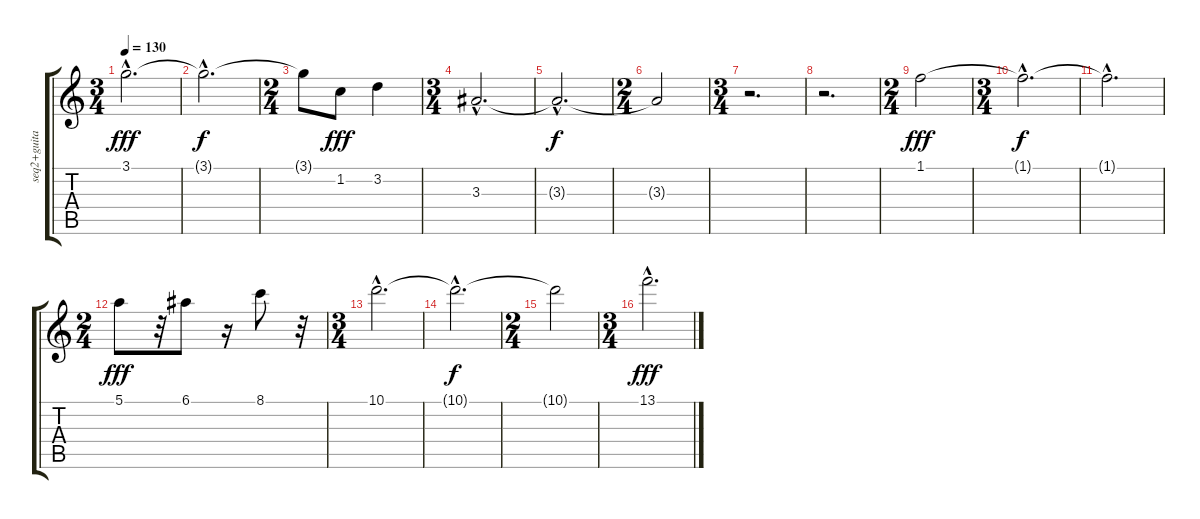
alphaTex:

\track ("seq2+guitar" "seq2+guita") {instrument acousticguitarnylon}
\staff {score tabs}
\tuning (E4 B3 G3 D3 A2 E2) {hide}
\ts (3 4)
\tempo 130
\clef g2
\ks c
3.1{hac}.2{d dy fff} |
3.1{hac t}.2{d dy f} |
\ts (2 4)
3.1{t}.8 1.2.8{dy fff} 3.2.4 |
\ts (3 4)
3.3{hac}.2{d} |
3.3{hac t}.2{d dy f} |
\ts (2 4)
3.3{t}.2 |
\ts (3 4)
r.2{d} |
r.2{d} |
\ts (2 4)
1.1.2{dy fff} |
\ts (3 4)
1.1{hac t}.2{d dy f} |
1.1{hac t}.2{d} |
\ts (2 4)
5.1.8{dy fff} r.32 6.1.8 r.16 8.1.8 r.32 |
\ts (3 4)
10.1{hac}.2{d} |
10.1{hac t}.2{d dy f} |
\ts (2 4)
10.1{t}.2 |
\ts (3 4)
13.1{hac}.2{d dy fff}
